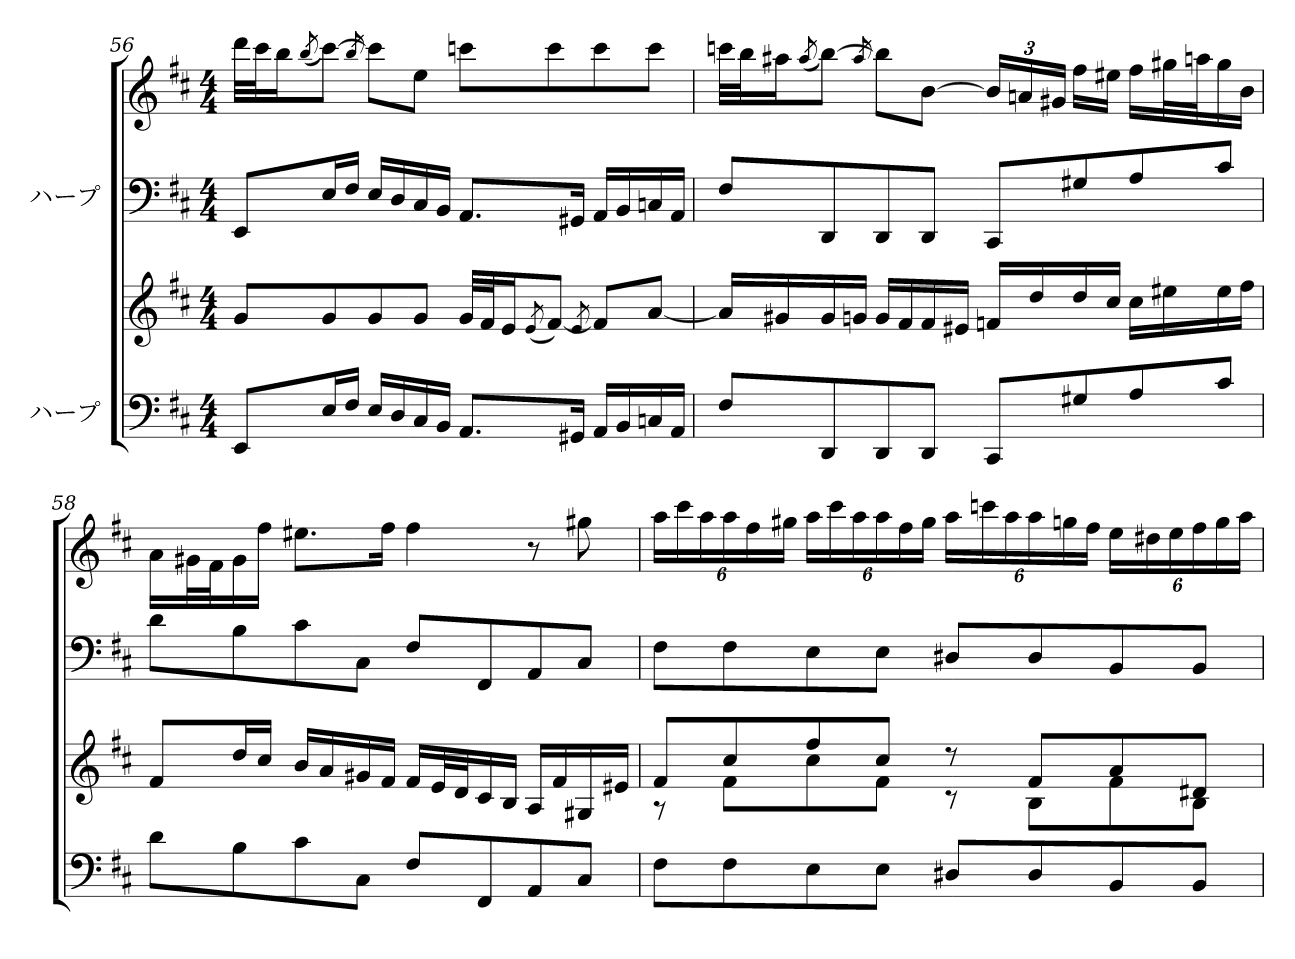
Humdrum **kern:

**kern	**kern	**kern	**kern
*part2	*part2	*part1	*part1
*staff4	*staff3	*staff2	*staff1
*I"ハープ	*	*I"ハープ	*
*clefF4	*clefG2	*clefF4	*clefG2
*k[f#c#]	*k[f#c#]	*k[f#c#]	*k[f#c#]
*M4/4	*M4/4	*M4/4	*M4/4
=56	=56	=56	=56
8EE/L	8g/L	8EE/L	32ddd\LLL
.	.	.	32ccc#\J
.	.	.	16bb\J
.	.	.	(<8qbb/
16E/L	8g/	16E/L	[8ccc#\J)
16F#/JJ	.	16F#/JJ	.
.	.	.	8qbb/
16E/LL	8g/	16E/LL	8ccc#\L]
16D/	.	16D/	.
16C#/	8g/J	16C#/	8ee\J
16BB/JJ	.	16BB/JJ	.
8.AA/L	32g/LLL	8.AA/L	8cccn\L
.	32f#/J	.	.
.	16e/J	.	.
.	(<8qe/	.	.
.	[8f#/J)	.	8ccc\
16GG#X/Jk	.	16GG#X/Jk	.
.	8qe/	.	.
16AA/LL	8f#/L]	16AA/LL	8ccc\
16BB/	.	16BB/	.
16Cn/	[8a/J	16Cn/	8ccc\J
16AA/JJ	.	16AA/JJ	.
!!LO:PB:g=z
=57	=57	=57	=57
8F#/L	16a/LL]	8F#/L	32cccn\LLL
.	.	.	32bb\J
.	16g#X/	.	16aa#X\J
.	.	.	(<8qaa#/
8DD/	16g#/	8DD/	[8bb\J)
.	16gn/JJ	.	.
.	.	.	8qaa#/
8DD/	16g/LL	8DD/	8bb\L]
.	16f#/	.	.
8DD/J	16f#/	8DD/J	[8b\J
.	16e#X/JJ	.	.
*	*	*	*Xbrackettup
8CC#/L	16fn/LL	8CC#/L	24b/LL]
.	.	.	24an/
.	16dd/	.	.
.	.	.	24g#X/JJ
8G#X/	16dd/	8G#X/	16ff#\LL
.	16cc#/JJ	.	16ee#X\JJ
8A/	16cc#\LL	8A/	16ff#\LL
.	16ee#X\	.	32gg#X\L
.	.	.	32aan\J
8c#/J	16ee#\	8c#/J	16gg#\
.	16ff#\JJ	.	16b\JJ
!!LO:LB:g=z
=58	=58	=58	=58
8d\L	8f#/L	8d\L	16a\LL
.	.	.	32g#X\L
.	.	.	32f#\J
8B\	16dd/L	8B\	16g#\
.	16cc#/JJ	.	16ff#\JJ
8c#\	16b/LL	8c#\	8.ee#X\L
.	16a/	.	.
8C#\J	16g#X/	8C#\J	.
.	16f#/JJ	.	16ff#\Jk
8F#/L	16f#/LL	8F#/L	4ff#\
.	32e/L	.	.
.	32d/J	.	.
8FF#/	16c#/	8FF#/	.
.	16B/JJ	.	.
8AA/	16A/LL	8AA/	8r
.	16f#/	.	.
8C#/J	16G#X/	8C#/J	8gg#X\
.	16e#X/JJ	.	.
!!LO:LB:g=z
=59	=59	=59	=59
*	*^	*	*
8F#\L	8f#/L	8r	8F#\L	24aa\LL
.	.	.	.	24ccc#\
.	.	.	.	24aa\
8F#\	8cc#/	8f#\L	8F#\	24aa\
.	.	.	.	24ff#\
.	.	.	.	24gg#X\JJ
8E\	8ff#/	8cc#\	8E\	24aa\LL
.	.	.	.	24ccc#\
.	.	.	.	24aa\
8E\J	8cc#/J	8f#\J	8E\J	24aa\
.	.	.	.	24ff#\
.	.	.	.	24gg#\JJ
8D#X/L	8r	8r	8D#X/L	24aa\LL
.	.	.	.	24cccn\
.	.	.	.	24aa\
8D#/	8f#/L	8B\L	8D#/	24aa\
.	.	.	.	24ggn\
.	.	.	.	24ff#\JJ
8BB/	8a/	8f#\	8BB/	24ee\LL
.	.	.	.	24dd#X\
.	.	.	.	24ee\
8BB/J	8d#X/J	8B\J	8BB/J	24ff#\
.	.	.	.	24gg\
.	.	.	.	24aa\JJ
*	*v	*v	*	*
=	=	=	=
*-	*-	*-	*-
